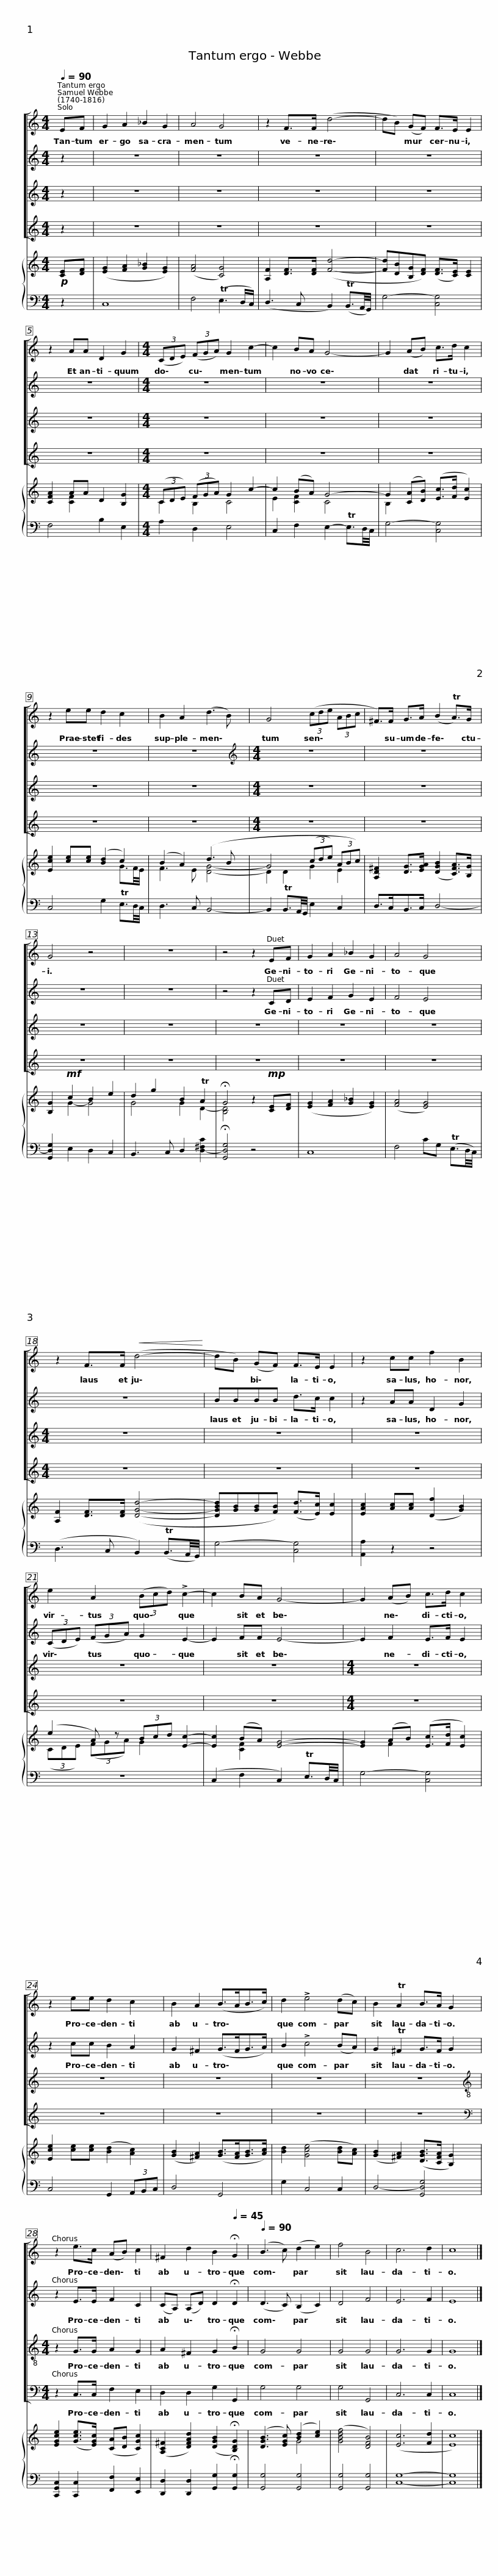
X:1
%%score [ 1 2 3 4 ] { ( 5 6 ) | 7 }
L:1/8
Q:1/4=90
M:4/4
I:linebreak $
K:C
V:1 treble
V:2 treble
V:3 treble
V:4 treble
V:5 treble
V:6 treble
V:7 bass
V:1
 EF | G2 A2 _B2 G2 | A4 G4 | z2 F>F (d4- | dB) (GF) F>E E2 | %5
 z2 AA D2 G2 |$[M:4/4] (3(CDE) (3(FGA) G2 c2- | c2 BA G4- | G2 (AB) c>d c2 | z2 ee d2 c2 | %10
 B2 A2 (d3 B) |$ G4 (3(cde (3ABc | ^F>)F G>A (B2 TA>)G | G4 z4 | z8 | %15
 z4 z2 EF | G2 A2 _B2 G2 |$ A4 G4 |$ z2 F>F!<(! (d4-!<)! | dB) (GF) F>E E2 | %20
 z2 cc f2 B2 | e2 A2 (3(Bcd) !>!c2- | c2 BA G4- |$ G2 (AB) c>d c2 | z2 ee d2 c2 | %25
 B2 A2 (B>AB>c) | d2 !>!e4 (dc) | B2 TA2 B>A G2 |$ z2 e>c (AB) c2 | ^F2 d2 B2[Q:1/4=45] !fermata!G2 | %30
[Q:1/4=90] (B3 c) (d2 e2) | f4 B4 | c6 d2 | c8 |] %34
V:2
 z2 | z8 | z8 | z8 | z8 | %5
 z8 |$[M:4/4] z8 | z8 | z8 | z8 | %10
 z8 |$[M:4/4][K:treble] z8 | z8 | z8 | z8 | %15
 z4 z2 CD | E2 F2 G2 E2 |$ F4 E4 |$ z8 | BBBB d>c c2 | %20
 z2 AA D2 G2 | (3(CDE) (3(FGA) G2 E2- | E2 FF E4- |$ E2 F2 E>F E2 | z2 cc B2 A2 | %25
 G2 ^F2 (G>FG>A) | B2 !>!c4 (BA) | G2 T^F2 G>F G2 |$ z2 E>E F2 C2 | (CA,) (A,D) D2 !fermata!D2 | %30
 (D3 C) (B,2 C2) | D4 F4 | E6 F2 | E8 |] %34
V:3
 z2 | z8 | z8 | z8 | z8 | %5
 z8 |$[M:4/4] z8 | z8 | z8 | z8 | %10
 z8 |$[M:4/4] z8 | z8 | z8 | z8 | %15
 z8 | z8 |$ z8 |$[M:4/4] z8 | z8 | %20
 z8 | z8 | z8 |$[M:4/4] z8 | z8 | %25
 z8 | z8 | z8 |$[M:4/4][K:treble-8] z2 G>G A2 G2 | A2 ^F2 G2 !fermata!B2 | %30
 G4 G4 | G4 G4 | G6 G2 | G8 |] %34
V:4
 z2 | z8 | z8 | z8 | z8 | %5
 z8 |$[M:4/4] z8 | z8 | z8 | z8 | %10
 z8 |$[M:4/4] z8 | z8 | z8 | z8 | %15
 z8 | z8 |$ z8 |$[M:4/4] z8 | z8 | %20
 z8 | z8 | z8 |$[M:4/4] z8 | z8 | %25
 z8 | z8 | z8 |$[M:4/4][K:bass] z2 C,>C, F,2 E,2 | D,2 D,2 G,2 G,,2 | %30
 G,4 G,4 | G,4 G,,4 | C,6 C,2 | C,8 |] %34
V:5
!p! [CE][DF] | ([EG]2 [FA]2 [G_B]2 [EG]2) | ([FA]4 [CG]4) | [A,F]2 [DF]>[DF] ([Fd]4- | [Fd][DB][B,G][DF]) ([DF]>[CE]) [CE]2 | %5
 [CFA]2 AA D2 [B,G]2 |$[M:4/4] (3(CDE) (3(FGA) G2 c2- | c2 (BA) G4- | G2 ([CA][DB]) ([Ec]>[Fd] [Ec]2) | [Ece]2 [ce][ce] ([Bd]2 c2) | %10
 (B2 A2) (d3 B |$ G4 (3(cde) (3ABc) | [A,D^F]2 [DG]>[EGA] ([DGB]2 [CFA]>)[B,G] | [B,G]2!mf! c2 B2 e2 | d2 g2 B2 TA2 | %15
 !fermata!G4 z2!mp! [CE][DF] | ([EG]2 [FA]2 [G_B]2 [EG]2) |$ ([FA]4 [EG]4) |$ [A,F]2 [DF]>[DF] ([DGd]4- | [DGBd][GB][GB][FB]) ([Fd]>[Ec]) [Ec]2 | %20
 [EAc]2 [Ac][Ac] ([Df]2 [GB]2) | (e2 A) z (3Bcd [Ec]2- | [Ec]2 (BA) [EG]4- |$ [EG]2 (AB) ([Ec]>[Fd] [Ec]2) | [Ece]2 [ce][ce] ([Bd]2 [Ac]2) | %25
 ([GB]2 [^FA]2) ([GB]>[FA][GB]>[Ac]) | [Bd]2 ([Gce]4 [Bd][Ac]) | ([GB]2 [^FA]2) ([DGB]>[CFA] [B,G]2) |$ [EGce]2 ([Gce]>[EGc]) ([CA][DB] [CGc]2) | ([A,C^F]2 [DFAd]2) ([DGB]2 !fermata![B,DG]2) | %30
 ([DGB]3 [EGc]) ([Bd]2 [ce]2) | ([GBdf]4 [DFB]4) | ([Ec]6 [Fd]2 | [Ec]8) |] %34
V:6
 x2 | x8 | x8 | x8 | x8 | %5
 x2 [CF]2 x4 |$[M:4/4] C2 B,2 C4 | E2 [CF]2 C4 | B,2 x2 x4 | x6 G3/2F/4E/4 | %10
 F3 E [DG]4- |$ D2 D2 G2 E2 | x8 | x2 G2- G4 | G4 G2 D2- | %15
 [B,D]4 x2 x2 | x8 |$ x8 |$ x8 | x8 | %20
 x2 x2 x4 | (3(CDE) (3(FGA) G2 x2 | x2 [CF]2 x4 |$ x2 F2 x4 | x6 x2 | %25
 x8 | x8 | x8 |$ x8 | x8 | %30
 x4 G4 | x8 | x8 | x8 |] %34
V:7
 z2 | C,8 | F,4 (TE,3 D,/C,/) | (D,3 C, B,,2) (TB,,3/2A,,/4G,,/4) | G,4- [C,G,]4 | %5
 F,4 B,2 E,2 |$[M:4/4] A,2 D,2 E,4 | C,2 F,2 E,2- TE,3/2D,/4C,/4 | G,4- [C,G,]4 | C,4 G,2 TE,3/2D,/4C,/4 | %10
 D,3 C, B,,4- |$ B,,2 TB,,3/2A,,/4G,,/4 E,2 C,2 | D,>C,B,,>C, D,4- | [G,,D,G,]2 E,2 D,2 C,2 | B,,3 C, D,2 [D,-^F,C-]2 | %15
 !fermata![G,,D,G,]4 z4 | C,8 |$ F,4 CG, (TE,3/2D,/4C,/4) |$ (D,3 C, B,,2) (TB,,3/2A,,/4G,,/4) | G,4- [C,G,]4 | %20
 [A,,A,]2 z2 z4 | z8 | (C,2 F,2 C,2) TE,3/2D,/4C,/4 |$ G,4- [C,G,]4 | C,4 G,,2 (3A,,B,,C, | %25
 D,4 G,,4 | G,2 C,4 C,2 | D,4- [G,,D,G,]4 |$ [C,,G,,C,]2 [C,,C,]2 [F,,F,]2 [E,,E,]2 | [D,,D,]2 [D,,D,]2 [G,,G,]2 !fermata![G,,G,]2 | %30
 [G,,G,]4 [G,,G,]4 | [G,,G,]4 [G,,G,]4 | [C,G,]8- | [C,G,]8 |] %34
